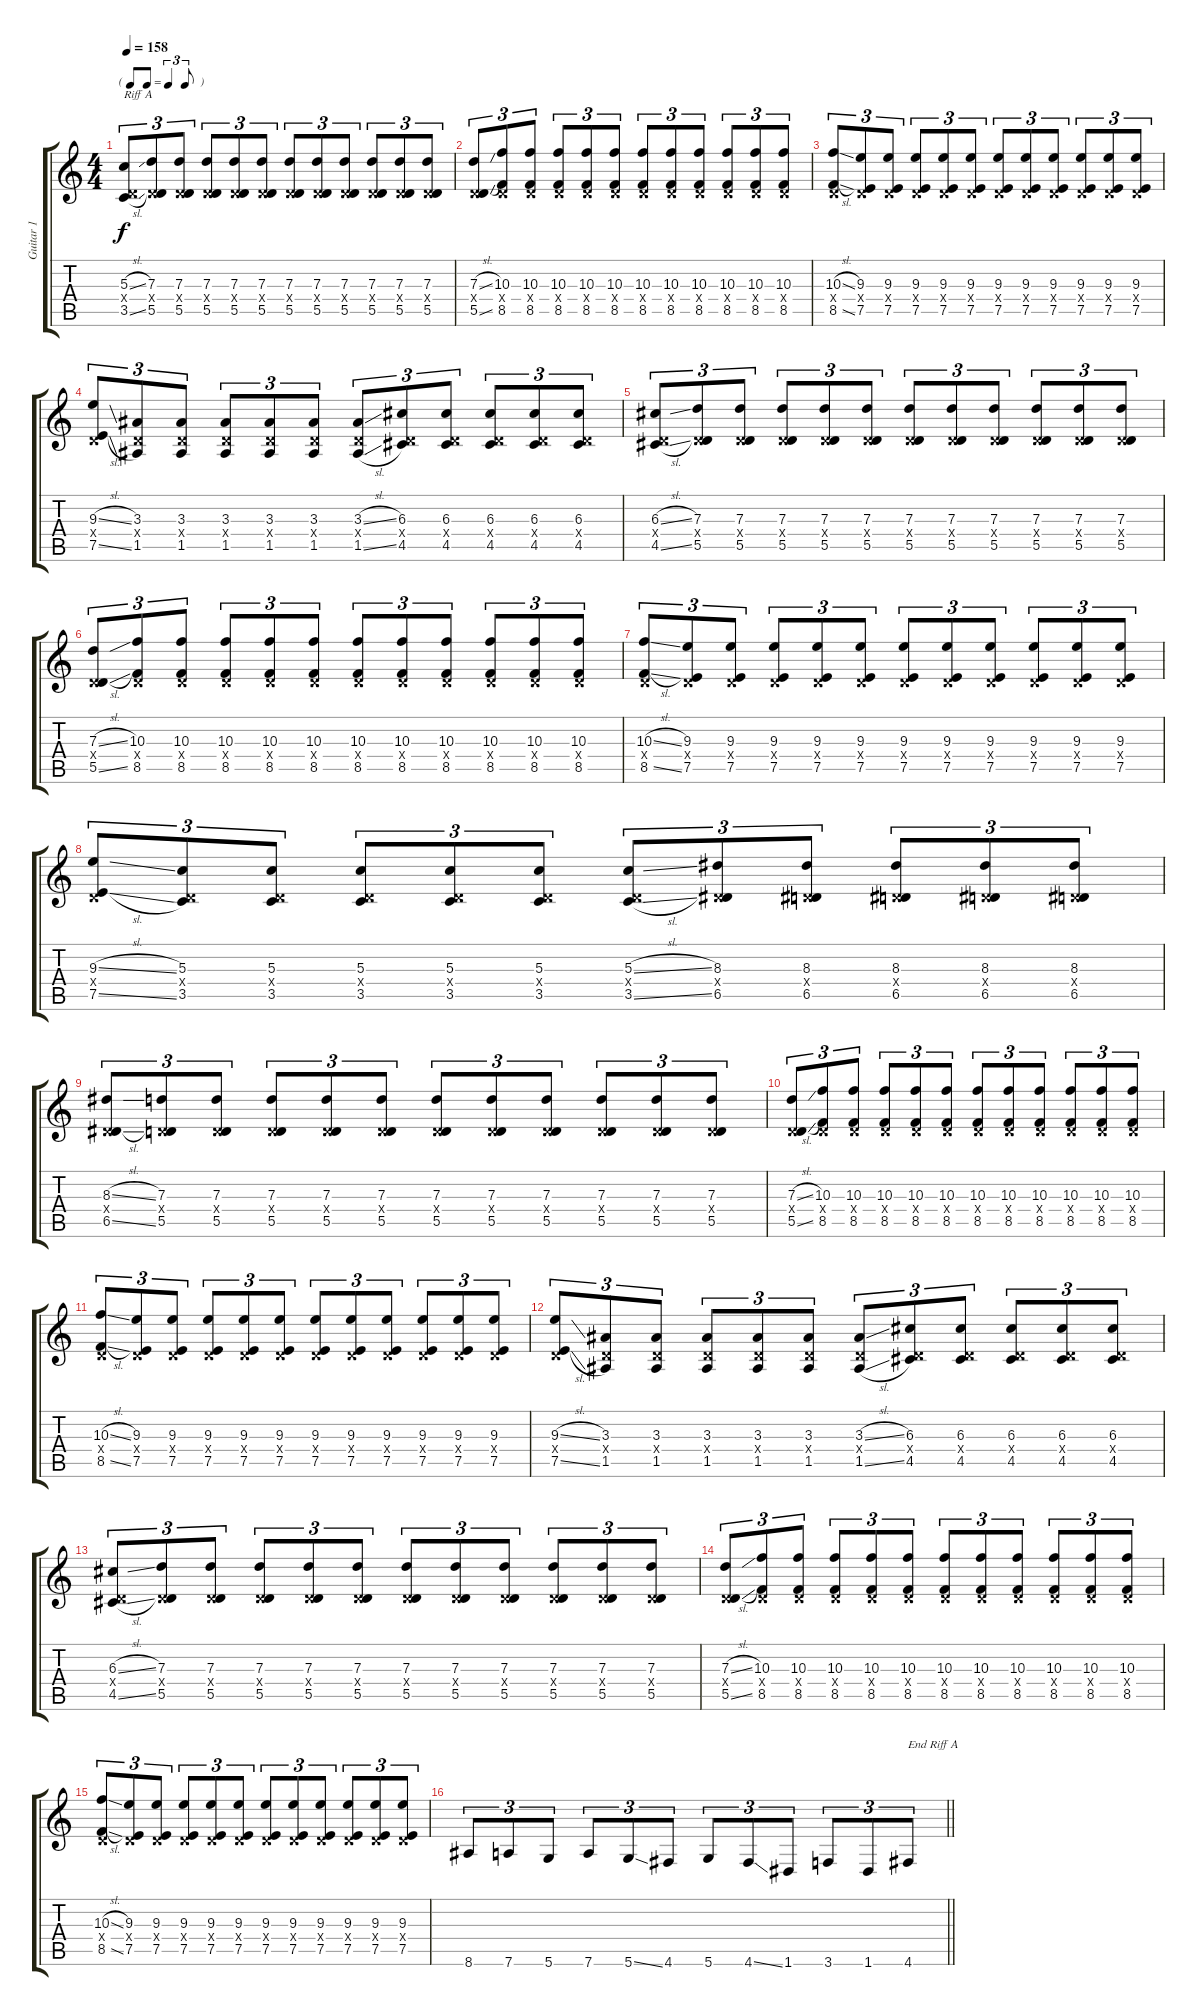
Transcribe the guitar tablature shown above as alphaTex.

\track ("Guitar 1" "Guitar 1") {instrument distortionguitar}
\staff {score tabs}
\tuning (E4 B3 G3 D3 A2 D2) {hide}
\ts (4 4)
\tf triplet8th
\tempo 158
\clef g2
\ks c
(5.3{sl} 0.4{x} 3.5{sl}).8{tu (3 2) txt "Riff A" dy f} (7.3 0.4{x} 5.5).8{tu (3 2)} (7.3 0.4{x} 5.5).8{tu (3 2)} (7.3 0.4{x} 5.5).8{tu (3 2)} (7.3 0.4{x} 5.5).8{tu (3 2)} (7.3 0.4{x} 5.5).8{tu (3 2)} (7.3 0.4{x} 5.5).8{tu (3 2)} (7.3 0.4{x} 5.5).8{tu (3 2)} (7.3 0.4{x} 5.5).8{tu (3 2)} (7.3 0.4{x} 5.5).8{tu (3 2)} (7.3 0.4{x} 5.5).8{tu (3 2)} (7.3 0.4{x} 5.5).8{tu (3 2)} |
(7.3{sl} 0.4{x} 5.5{sl}).8{tu (3 2)} (10.3 0.4{x} 8.5).8{tu (3 2)} (10.3 0.4{x} 8.5).8{tu (3 2)} (10.3 0.4{x} 8.5).8{tu (3 2)} (10.3 0.4{x} 8.5).8{tu (3 2)} (10.3 0.4{x} 8.5).8{tu (3 2)} (10.3 0.4{x} 8.5).8{tu (3 2)} (10.3 0.4{x} 8.5).8{tu (3 2)} (10.3 0.4{x} 8.5).8{tu (3 2)} (10.3 0.4{x} 8.5).8{tu (3 2)} (10.3 0.4{x} 8.5).8{tu (3 2)} (10.3 0.4{x} 8.5).8{tu (3 2)} |
(10.3{sl} 0.4{x} 8.5{sl}).8{tu (3 2)} (9.3 0.4{x} 7.5).8{tu (3 2)} (9.3 0.4{x} 7.5).8{tu (3 2)} (9.3 0.4{x} 7.5).8{tu (3 2)} (9.3 0.4{x} 7.5).8{tu (3 2)} (9.3 0.4{x} 7.5).8{tu (3 2)} (9.3 0.4{x} 7.5).8{tu (3 2)} (9.3 0.4{x} 7.5).8{tu (3 2)} (9.3 0.4{x} 7.5).8{tu (3 2)} (9.3 0.4{x} 7.5).8{tu (3 2)} (9.3 0.4{x} 7.5).8{tu (3 2)} (9.3 0.4{x} 7.5).8{tu (3 2)} |
(9.3{sl} 0.4{x} 7.5{sl}).8{tu (3 2)} (3.3 0.4{x} 1.5).8{tu (3 2)} (3.3 0.4{x} 1.5).8{tu (3 2)} (3.3 0.4{x} 1.5).8{tu (3 2)} (3.3 0.4{x} 1.5).8{tu (3 2)} (3.3 0.4{x} 1.5).8{tu (3 2)} (3.3{sl} 0.4{x} 1.5{sl}).8{tu (3 2)} (6.3 0.4{x} 4.5).8{tu (3 2)} (6.3 0.4{x} 4.5).8{tu (3 2)} (6.3 0.4{x} 4.5).8{tu (3 2)} (6.3 0.4{x} 4.5).8{tu (3 2)} (6.3 0.4{x} 4.5).8{tu (3 2)} |
(6.3{sl} 0.4{x} 4.5{sl}).8{tu (3 2)} (7.3 0.4{x} 5.5).8{tu (3 2)} (7.3 0.4{x} 5.5).8{tu (3 2)} (7.3 0.4{x} 5.5).8{tu (3 2)} (7.3 0.4{x} 5.5).8{tu (3 2)} (7.3 0.4{x} 5.5).8{tu (3 2)} (7.3 0.4{x} 5.5).8{tu (3 2)} (7.3 0.4{x} 5.5).8{tu (3 2)} (7.3 0.4{x} 5.5).8{tu (3 2)} (7.3 0.4{x} 5.5).8{tu (3 2)} (7.3 0.4{x} 5.5).8{tu (3 2)} (7.3 0.4{x} 5.5).8{tu (3 2)} |
(7.3{sl} 0.4{x} 5.5{sl}).8{tu (3 2)} (10.3 0.4{x} 8.5).8{tu (3 2)} (10.3 0.4{x} 8.5).8{tu (3 2)} (10.3 0.4{x} 8.5).8{tu (3 2)} (10.3 0.4{x} 8.5).8{tu (3 2)} (10.3 0.4{x} 8.5).8{tu (3 2)} (10.3 0.4{x} 8.5).8{tu (3 2)} (10.3 0.4{x} 8.5).8{tu (3 2)} (10.3 0.4{x} 8.5).8{tu (3 2)} (10.3 0.4{x} 8.5).8{tu (3 2)} (10.3 0.4{x} 8.5).8{tu (3 2)} (10.3 0.4{x} 8.5).8{tu (3 2)} |
(10.3{sl} 0.4{x} 8.5{sl}).8{tu (3 2)} (9.3 0.4{x} 7.5).8{tu (3 2)} (9.3 0.4{x} 7.5).8{tu (3 2)} (9.3 0.4{x} 7.5).8{tu (3 2)} (9.3 0.4{x} 7.5).8{tu (3 2)} (9.3 0.4{x} 7.5).8{tu (3 2)} (9.3 0.4{x} 7.5).8{tu (3 2)} (9.3 0.4{x} 7.5).8{tu (3 2)} (9.3 0.4{x} 7.5).8{tu (3 2)} (9.3 0.4{x} 7.5).8{tu (3 2)} (9.3 0.4{x} 7.5).8{tu (3 2)} (9.3 0.4{x} 7.5).8{tu (3 2)} |
(9.3{sl} 0.4{x} 7.5{sl}).8{tu (3 2)} (5.3 0.4{x} 3.5).8{tu (3 2)} (5.3 0.4{x} 3.5).8{tu (3 2)} (5.3 0.4{x} 3.5).8{tu (3 2)} (5.3 0.4{x} 3.5).8{tu (3 2)} (5.3 0.4{x} 3.5).8{tu (3 2)} (5.3{sl} 0.4{x} 3.5{sl}).8{tu (3 2)} (8.3 0.4{x} 6.5).8{tu (3 2)} (8.3 0.4{x} 6.5).8{tu (3 2)} (8.3 0.4{x} 6.5).8{tu (3 2)} (8.3 0.4{x} 6.5).8{tu (3 2)} (8.3 0.4{x} 6.5).8{tu (3 2)} |
(8.3{sl} 0.4{x} 6.5{sl}).8{tu (3 2)} (7.3 0.4{x} 5.5).8{tu (3 2)} (7.3 0.4{x} 5.5).8{tu (3 2)} (7.3 0.4{x} 5.5).8{tu (3 2)} (7.3 0.4{x} 5.5).8{tu (3 2)} (7.3 0.4{x} 5.5).8{tu (3 2)} (7.3 0.4{x} 5.5).8{tu (3 2)} (7.3 0.4{x} 5.5).8{tu (3 2)} (7.3 0.4{x} 5.5).8{tu (3 2)} (7.3 0.4{x} 5.5).8{tu (3 2)} (7.3 0.4{x} 5.5).8{tu (3 2)} (7.3 0.4{x} 5.5).8{tu (3 2)} |
(7.3{sl} 0.4{x} 5.5{sl}).8{tu (3 2)} (10.3 0.4{x} 8.5).8{tu (3 2)} (10.3 0.4{x} 8.5).8{tu (3 2)} (10.3 0.4{x} 8.5).8{tu (3 2)} (10.3 0.4{x} 8.5).8{tu (3 2)} (10.3 0.4{x} 8.5).8{tu (3 2)} (10.3 0.4{x} 8.5).8{tu (3 2)} (10.3 0.4{x} 8.5).8{tu (3 2)} (10.3 0.4{x} 8.5).8{tu (3 2)} (10.3 0.4{x} 8.5).8{tu (3 2)} (10.3 0.4{x} 8.5).8{tu (3 2)} (10.3 0.4{x} 8.5).8{tu (3 2)} |
(10.3{sl} 0.4{x} 8.5{sl}).8{tu (3 2)} (9.3 0.4{x} 7.5).8{tu (3 2)} (9.3 0.4{x} 7.5).8{tu (3 2)} (9.3 0.4{x} 7.5).8{tu (3 2)} (9.3 0.4{x} 7.5).8{tu (3 2)} (9.3 0.4{x} 7.5).8{tu (3 2)} (9.3 0.4{x} 7.5).8{tu (3 2)} (9.3 0.4{x} 7.5).8{tu (3 2)} (9.3 0.4{x} 7.5).8{tu (3 2)} (9.3 0.4{x} 7.5).8{tu (3 2)} (9.3 0.4{x} 7.5).8{tu (3 2)} (9.3 0.4{x} 7.5).8{tu (3 2)} |
(9.3{sl} 0.4{x} 7.5{sl}).8{tu (3 2)} (3.3 0.4{x} 1.5).8{tu (3 2)} (3.3 0.4{x} 1.5).8{tu (3 2)} (3.3 0.4{x} 1.5).8{tu (3 2)} (3.3 0.4{x} 1.5).8{tu (3 2)} (3.3 0.4{x} 1.5).8{tu (3 2)} (3.3{sl} 0.4{x} 1.5{sl}).8{tu (3 2)} (6.3 0.4{x} 4.5).8{tu (3 2)} (6.3 0.4{x} 4.5).8{tu (3 2)} (6.3 0.4{x} 4.5).8{tu (3 2)} (6.3 0.4{x} 4.5).8{tu (3 2)} (6.3 0.4{x} 4.5).8{tu (3 2)} |
(6.3{sl} 0.4{x} 4.5{sl}).8{tu (3 2)} (7.3 0.4{x} 5.5).8{tu (3 2)} (7.3 0.4{x} 5.5).8{tu (3 2)} (7.3 0.4{x} 5.5).8{tu (3 2)} (7.3 0.4{x} 5.5).8{tu (3 2)} (7.3 0.4{x} 5.5).8{tu (3 2)} (7.3 0.4{x} 5.5).8{tu (3 2)} (7.3 0.4{x} 5.5).8{tu (3 2)} (7.3 0.4{x} 5.5).8{tu (3 2)} (7.3 0.4{x} 5.5).8{tu (3 2)} (7.3 0.4{x} 5.5).8{tu (3 2)} (7.3 0.4{x} 5.5).8{tu (3 2)} |
(7.3{sl} 0.4{x} 5.5{sl}).8{tu (3 2)} (10.3 0.4{x} 8.5).8{tu (3 2)} (10.3 0.4{x} 8.5).8{tu (3 2)} (10.3 0.4{x} 8.5).8{tu (3 2)} (10.3 0.4{x} 8.5).8{tu (3 2)} (10.3 0.4{x} 8.5).8{tu (3 2)} (10.3 0.4{x} 8.5).8{tu (3 2)} (10.3 0.4{x} 8.5).8{tu (3 2)} (10.3 0.4{x} 8.5).8{tu (3 2)} (10.3 0.4{x} 8.5).8{tu (3 2)} (10.3 0.4{x} 8.5).8{tu (3 2)} (10.3 0.4{x} 8.5).8{tu (3 2)} |
(10.3{sl} 0.4{x} 8.5{sl}).8{tu (3 2)} (9.3 0.4{x} 7.5).8{tu (3 2)} (9.3 0.4{x} 7.5).8{tu (3 2)} (9.3 0.4{x} 7.5).8{tu (3 2)} (9.3 0.4{x} 7.5).8{tu (3 2)} (9.3 0.4{x} 7.5).8{tu (3 2)} (9.3 0.4{x} 7.5).8{tu (3 2)} (9.3 0.4{x} 7.5).8{tu (3 2)} (9.3 0.4{x} 7.5).8{tu (3 2)} (9.3 0.4{x} 7.5).8{tu (3 2)} (9.3 0.4{x} 7.5).8{tu (3 2)} (9.3 0.4{x} 7.5).8{tu (3 2)} |
\barLineRight lightlight
8.6.8{tu (3 2)} 7.6.8{tu (3 2)} 5.6.8{tu (3 2)} 7.6.8{tu (3 2)} 5.6{ss}.8{tu (3 2)} 4.6.8{tu (3 2)} 5.6.8{tu (3 2)} 4.6{ss}.8{tu (3 2)} 1.6.8{tu (3 2)} 3.6.8{tu (3 2)} 1.6.8{tu (3 2)} 4.6.8{tu (3 2) txt "End Riff A"}
